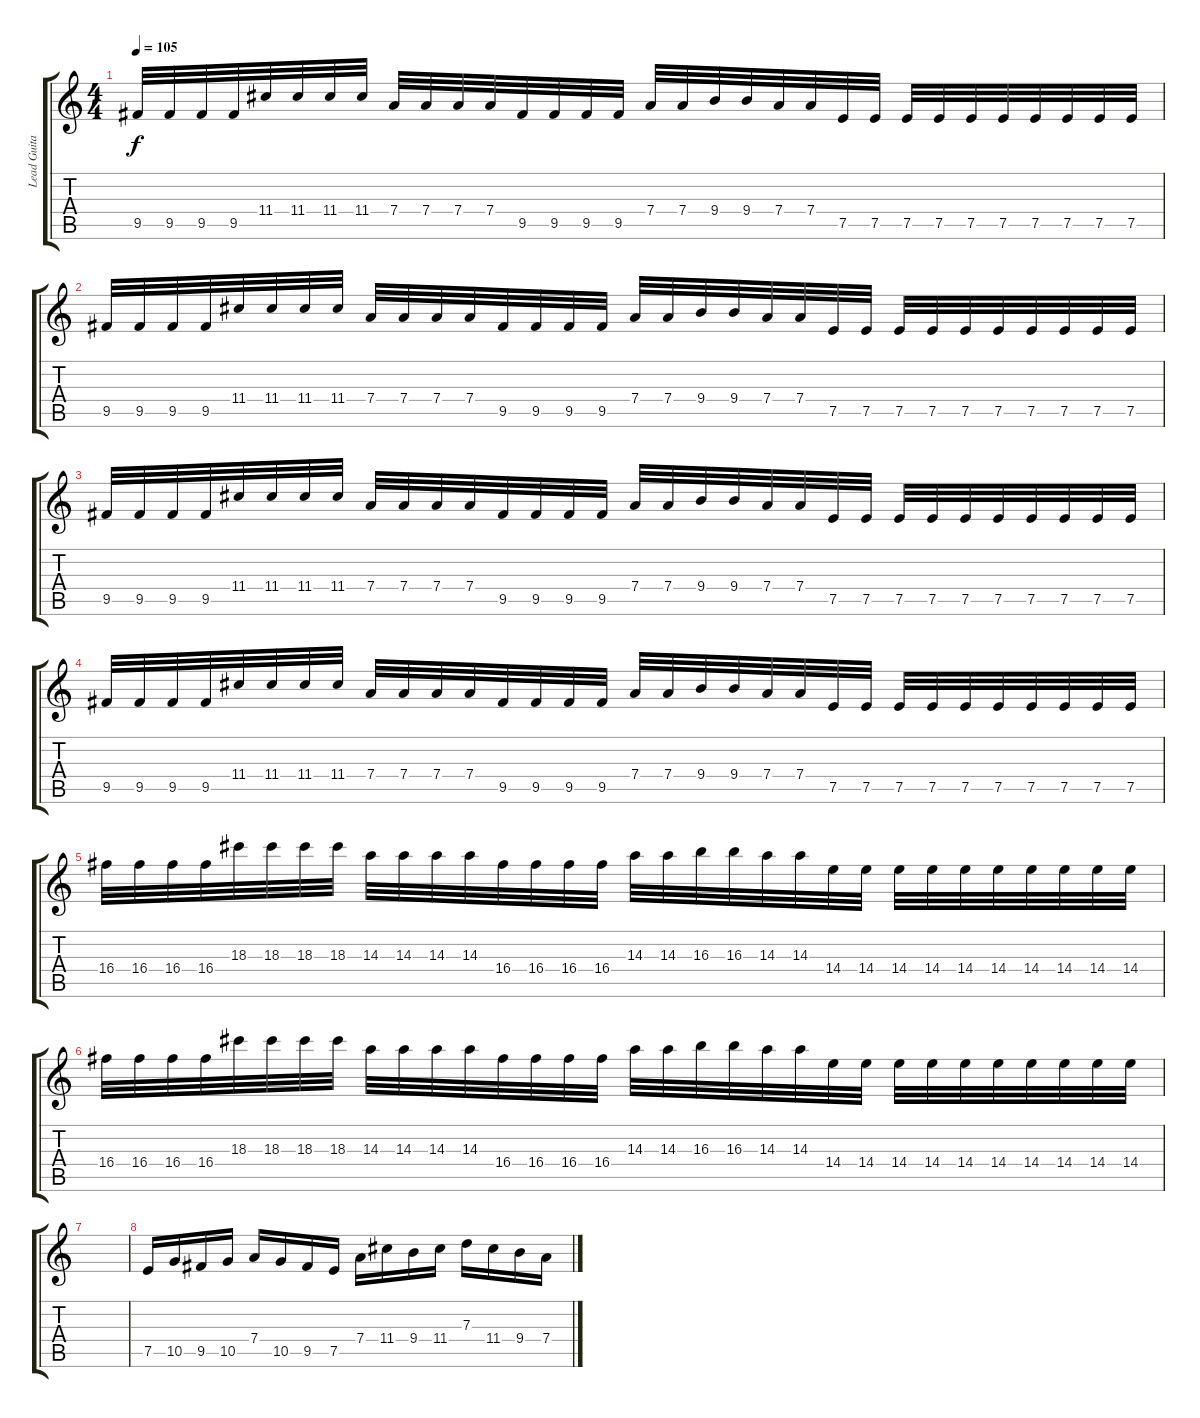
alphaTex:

\track ("Lead Guitar" "Lead Guita") {instrument distortionguitar}
\staff {score tabs}
\tuning (E4 B3 G3 D3 A2 E2) {hide}
\ts (4 4)
\tempo 105
\clef g2
\ks c
9.5.32{dy f} 9.5.32 9.5.32 9.5.32 11.4.32 11.4.32 11.4.32 11.4.32 7.4.32 7.4.32 7.4.32 7.4.32 9.5.32 9.5.32 9.5.32 9.5.32 7.4.32 7.4.32 9.4.32 9.4.32 7.4.32 7.4.32 7.5.32 7.5.32 7.5.32 7.5.32 7.5.32 7.5.32 7.5.32 7.5.32 7.5.32 7.5.32 |
9.5.32 9.5.32 9.5.32 9.5.32 11.4.32 11.4.32 11.4.32 11.4.32 7.4.32 7.4.32 7.4.32 7.4.32 9.5.32 9.5.32 9.5.32 9.5.32 7.4.32 7.4.32 9.4.32 9.4.32 7.4.32 7.4.32 7.5.32 7.5.32 7.5.32 7.5.32 7.5.32 7.5.32 7.5.32 7.5.32 7.5.32 7.5.32 |
9.5.32 9.5.32 9.5.32 9.5.32 11.4.32 11.4.32 11.4.32 11.4.32 7.4.32 7.4.32 7.4.32 7.4.32 9.5.32 9.5.32 9.5.32 9.5.32 7.4.32 7.4.32 9.4.32 9.4.32 7.4.32 7.4.32 7.5.32 7.5.32 7.5.32 7.5.32 7.5.32 7.5.32 7.5.32 7.5.32 7.5.32 7.5.32 |
9.5.32 9.5.32 9.5.32 9.5.32 11.4.32 11.4.32 11.4.32 11.4.32 7.4.32 7.4.32 7.4.32 7.4.32 9.5.32 9.5.32 9.5.32 9.5.32 7.4.32 7.4.32 9.4.32 9.4.32 7.4.32 7.4.32 7.5.32 7.5.32 7.5.32 7.5.32 7.5.32 7.5.32 7.5.32 7.5.32 7.5.32 7.5.32 |
16.4.32 16.4.32 16.4.32 16.4.32 18.3.32 18.3.32 18.3.32 18.3.32 14.3.32 14.3.32 14.3.32 14.3.32 16.4.32 16.4.32 16.4.32 16.4.32 14.3.32 14.3.32 16.3.32 16.3.32 14.3.32 14.3.32 14.4.32 14.4.32 14.4.32 14.4.32 14.4.32 14.4.32 14.4.32 14.4.32 14.4.32 14.4.32 |
16.4.32 16.4.32 16.4.32 16.4.32 18.3.32 18.3.32 18.3.32 18.3.32 14.3.32 14.3.32 14.3.32 14.3.32 16.4.32 16.4.32 16.4.32 16.4.32 14.3.32 14.3.32 16.3.32 16.3.32 14.3.32 14.3.32 14.4.32 14.4.32 14.4.32 14.4.32 14.4.32 14.4.32 14.4.32 14.4.32 14.4.32 14.4.32 |
|
7.5.16 10.5.16 9.5.16 10.5.16 7.4.16 10.5.16 9.5.16 7.5.16 7.4.16 11.4.16 9.4.16 11.4.16 7.3.16 11.4.16 9.4.16 7.4.16
